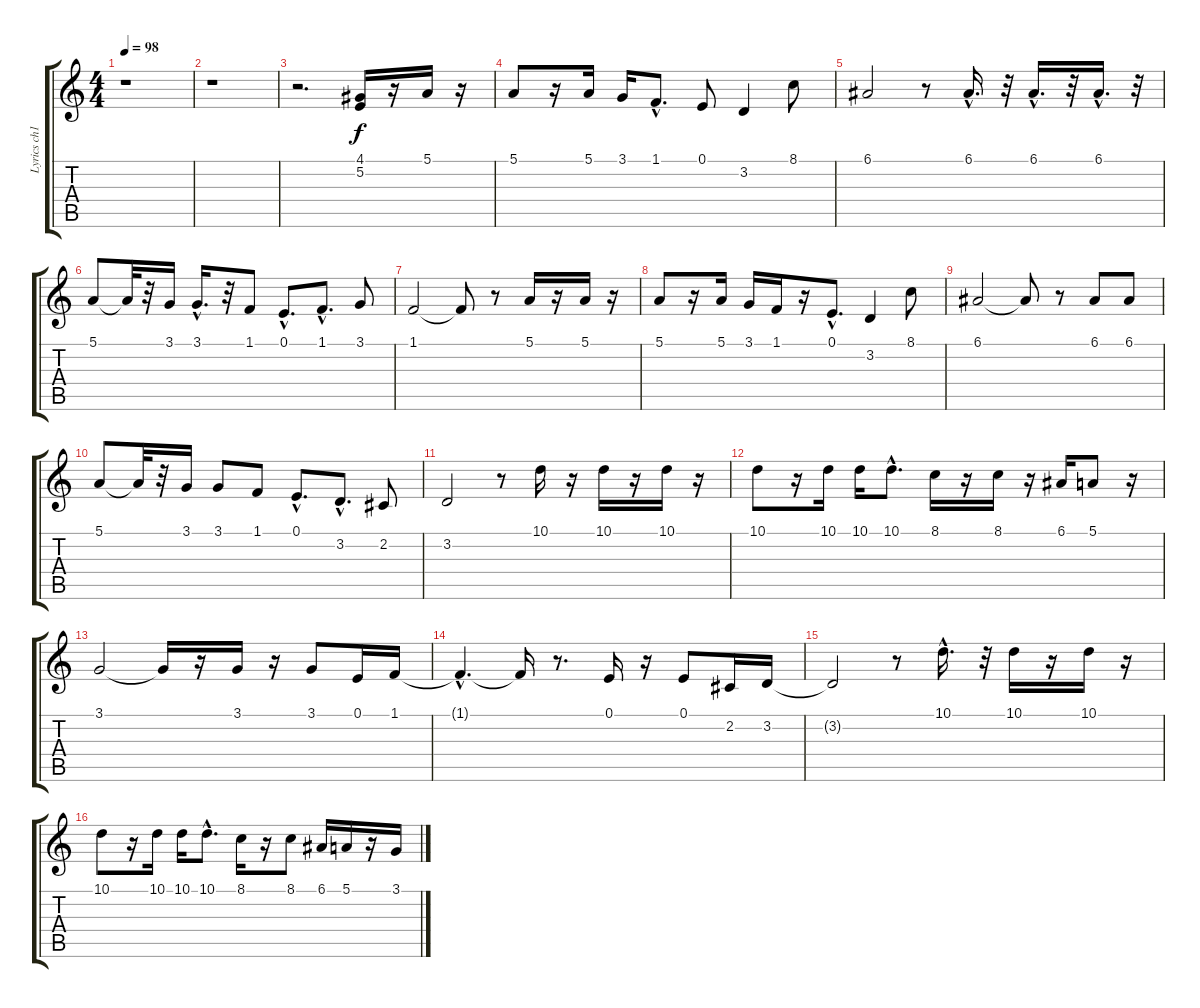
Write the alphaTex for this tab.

\track ("Lyrics ch1" "Lyrics ch1") {instrument vibraphone}
\staff {score tabs}
\tuning (E4 B3 G3 D3 A2 E2) {hide}
\ts (4 4)
\tempo 98
\clef g2
\ks c
r.1{dy f} |
r.1 |
r.2{d} (4.1 5.2).16 r.16 5.1.16 r.16 |
5.1.8 r.16 5.1.16 3.1.16 1.1{hac}.8{d} 0.1.8 3.2.4 8.1.8 |
6.1.2 r.8 6.1{hac}.16{d} r.32 6.1{hac}.16{d} r.32 6.1{hac}.16{d} r.32 |
5.1.8 5.1{t}.32 r.32 3.1.16 3.1{hac}.16{d} r.32 1.1.8 0.1{hac}.8{d} 1.1{hac}.8{d} 3.1.8 |
1.1.2 1.1{t}.8 r.8 5.1.16 r.16 5.1.16 r.16 |
5.1.8 r.16 5.1.16 3.1.16 1.1.16 r.16 0.1{hac}.8{d} 3.2.4 8.1.8 |
6.1.2 6.1{t}.8 r.8 6.1.8 6.1.8 |
5.1.8 5.1{t}.32 r.32 3.1.16 3.1.8 1.1.8 0.1{hac}.8{d} 3.2{hac}.8{d} 2.2.8 |
3.2.2 r.8 10.1.16 r.16 10.1.16 r.16 10.1.16 r.16 |
10.1.8 r.16 10.1.16 10.1.16 10.1{hac}.8{d} 8.1.16 r.16 8.1.16 r.16 6.1.16 5.1.8 r.16 |
3.1.2 3.1{t}.16 r.16 3.1.16 r.16 3.1.8 0.1.16 1.1.16 |
1.1{hac t}.4{d} 1.1{t}.16 r.8{d} 0.1.16 r.16 0.1.8 2.2.16 3.2.16 |
3.2{t}.2 r.8 10.1{hac}.16{d} r.32 10.1.16 r.16 10.1.16 r.16 |
10.1.8 r.16 10.1.16 10.1.16 10.1{hac}.8{d} 8.1.16 r.16 8.1.8 6.1.16 5.1.16 r.16 3.1.16
